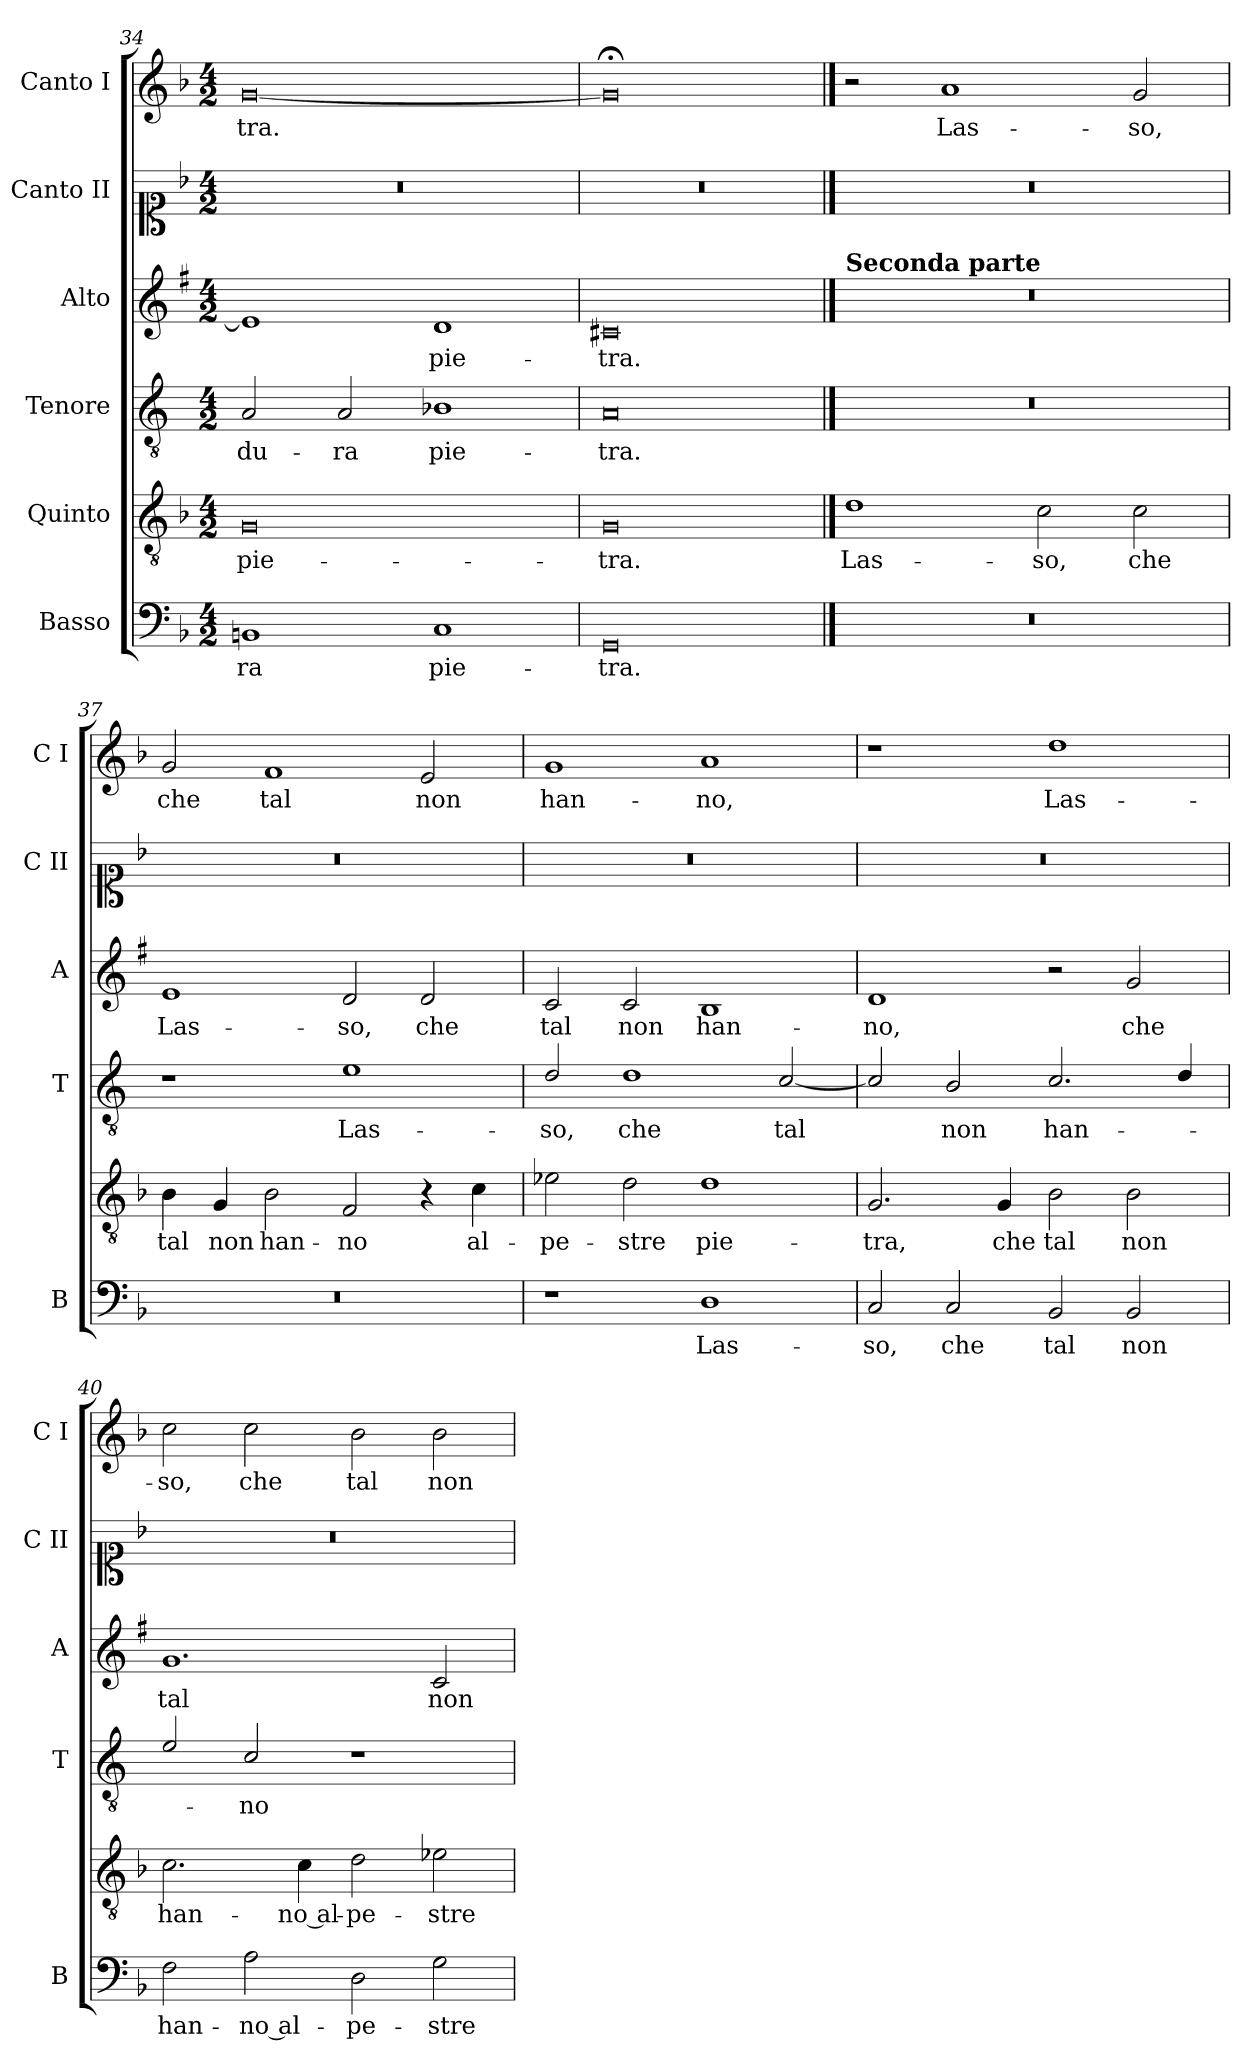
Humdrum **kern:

**kern	**text	**kern	**text	**kern	**text	**kern	**text	**kern	**kern	**text
*part6	*part6	*part5	*part5	*part4	*part4	*part3	*part3	*part2	*part1	*part1
*staff6	*staff6	*staff5	*staff5	*staff4	*staff4	*staff3	*staff3	*staff2	*staff1	*staff1
*I"Basso	*	*I"Quinto	*	*I"Tenore	*	*I"Alto	*	*I"Canto II	*I"Canto I	*
*I'B	*	*	*	*I'T	*	*I'A	*	*I'C II	*I'C I	*
*clefF4	*	*clefGv2	*	*clefGv2	*	*clefG2	*	*clefC1	*clefG2	*
*	*	*	*	*ITrd4c7	*	*ITrd1c2	*	*	*	*
*k[b-]	*	*k[b-]	*	*k[b-]	*	*k[b-]	*	*k[b-]	*k[b-]	*
*F:	*	*F:	*	*F:	*	*F:	*	*F:	*F:	*
*M4/2	*	*M4/2	*	*M4/2	*	*M4/2	*	*M4/2	*M4/2	*
=34	=34	=34	=34	=34	=34	=34	=34	=34	=34	=34
!	!LO:LY:b	!	!LO:LY:b	!	!LO:LY:b	!	!	!	!	!LO:LY:b
1BBn	-ra	0G	pie-	2D/	du-	1d]	.	0r	[0g	-tra.
!	!	!	!	!	!LO:LY:b	!	!	!	!	!
.	.	.	.	2D/	-ra	.	.	.	.	.
!	!LO:LY:b	!	!	!	!LO:LY:b	!	!LO:LY:b	!	!	!
1C	pie-	.	.	1E-X	pie-	1c	pie-	.	.	.
=35	=35	=35	=35	=35	=35	=35	=35	=35	=35	=35
!	!LO:LY:b	!	!LO:LY:b	!	!LO:LY:b	!	!LO:LY:b	!	!	!
0GG	-tra.	0G	-tra.	0D	-tra.	0Bn	-tra.	0r	0g;<]	.
==36	==36	==36	==36	==36	==36	==36	==36	==36	==36	==36
!	!	!	!	!	!	!LO:TX:a:B:t=Seconda parte	!	!	!	!
!	!	!	!LO:LY:b	!	!	!	!	!	!	!
0r	.	1d	Las-	0r	.	0r	.	0r	2r	.
!	!	!	!	!	!	!	!	!	!	!LO:LY:b
.	.	.	.	.	.	.	.	.	1a	Las-
!	!	!	!LO:LY:b	!	!	!	!	!	!	!
.	.	2c\	-so,	.	.	.	.	.	.	.
!	!	!	!LO:LY:b	!	!	!	!	!	!	!LO:LY:b
.	.	2c\	che	.	.	.	.	.	2g/	-so,
!!LO:PB:g=z
=37	=37	=37	=37	=37	=37	=37	=37	=37	=37	=37
!	!	!	!LO:LY:b	!	!	!	!LO:LY:b	!	!	!LO:LY:b
0r	.	4B-\	tal	1r	.	1d	Las-	0r	2g/	che
!	!	!	!LO:LY:b	!	!	!	!	!	!	!
.	.	4G/	non	.	.	.	.	.	.	.
!	!	!	!LO:LY:b	!	!	!	!	!	!	!LO:LY:b
.	.	2B-\	han-	.	.	.	.	.	1f	tal
!	!	!	!LO:LY:b	!	!LO:LY:b	!	!LO:LY:b	!	!	!
.	.	2F/	-no	1A	Las-	2c/	-so,	.	.	.
!	!	!	!	!	!	!	!LO:LY:b	!	!	!LO:LY:b
.	.	4r	.	.	.	2c/	che	.	2e/	non
!	!	!	!LO:LY:b	!	!	!	!	!	!	!
.	.	4c\	al-	.	.	.	.	.	.	.
=38	=38	=38	=38	=38	=38	=38	=38	=38	=38	=38
!	!	!	!LO:LY:b	!	!LO:LY:b	!	!LO:LY:b	!	!	!LO:LY:b
1r	.	2e-X\	-pe-	2G/	-so,	2B-/	tal	0r	1g	han-
!	!	!	!LO:LY:b	!	!LO:LY:b	!	!LO:LY:b	!	!	!
.	.	2d\	-stre	1G	che	2B-/	non	.	.	.
!	!LO:LY:b	!	!LO:LY:b	!	!	!	!LO:LY:b	!	!	!LO:LY:b
1D	Las-	1d	pie-	.	.	1A	han-	.	1a	-no,
!	!	!	!	!	!LO:LY:b	!	!	!	!	!
.	.	.	.	[2F/	tal	.	.	.	.	.
=39	=39	=39	=39	=39	=39	=39	=39	=39	=39	=39
!	!LO:LY:b	!	!LO:LY:b	!	!	!	!LO:LY:b	!	!	!
2C/	-so,	2.G/	-tra,	2F/]	.	1c	-no,	0r	1r	.
!	!LO:LY:b	!	!	!	!LO:LY:b	!	!	!	!	!
2C/	che	.	.	2E/	non	.	.	.	.	.
!	!	!	!LO:LY:b	!	!	!	!	!	!	!
.	.	4G/	che	.	.	.	.	.	.	.
!	!LO:LY:b	!	!LO:LY:b	!	!LO:LY:b	!	!	!	!	!LO:LY:b
2BB-/	tal	2B-\	tal	2.F/	han-	2r	.	.	1dd	Las-
!	!LO:LY:b	!	!LO:LY:b	!	!	!	!LO:LY:b	!	!	!
2BB-/	non	2B-\	non	.	.	2f/	che	.	.	.
.	.	.	.	4G/	.	.	.	.	.	.
=40	=40	=40	=40	=40	=40	=40	=40	=40	=40	=40
!	!LO:LY:b	!	!LO:LY:b	!	!	!	!LO:LY:b	!	!	!LO:LY:b
2F\	han-	2.c\	han-	2A/	.	1.f	tal	0r	2cc\	-so,
!	!LO:LY:b	!	!	!	!LO:LY:b	!	!	!	!	!LO:LY:b
2A\	-no al-	.	.	2F/	-no	.	.	.	2cc\	che
!	!	!	!LO:LY:b	!	!	!	!	!	!	!
.	.	4c\	-no al-	.	.	.	.	.	.	.
!	!LO:LY:b	!	!LO:LY:b	!	!	!	!	!	!	!LO:LY:b
2D\	-pe-	2d\	-pe-	1r	.	.	.	.	2b-\	tal
!	!LO:LY:b	!	!LO:LY:b	!	!	!	!LO:LY:b	!	!	!LO:LY:b
2G\	-stre	2e-X\	-stre	.	.	2B-/	non	.	2b-\	non
=	=	=	=	=	=	=	=	=	=	=
*-	*-	*-	*-	*-	*-	*-	*-	*-	*-	*-
